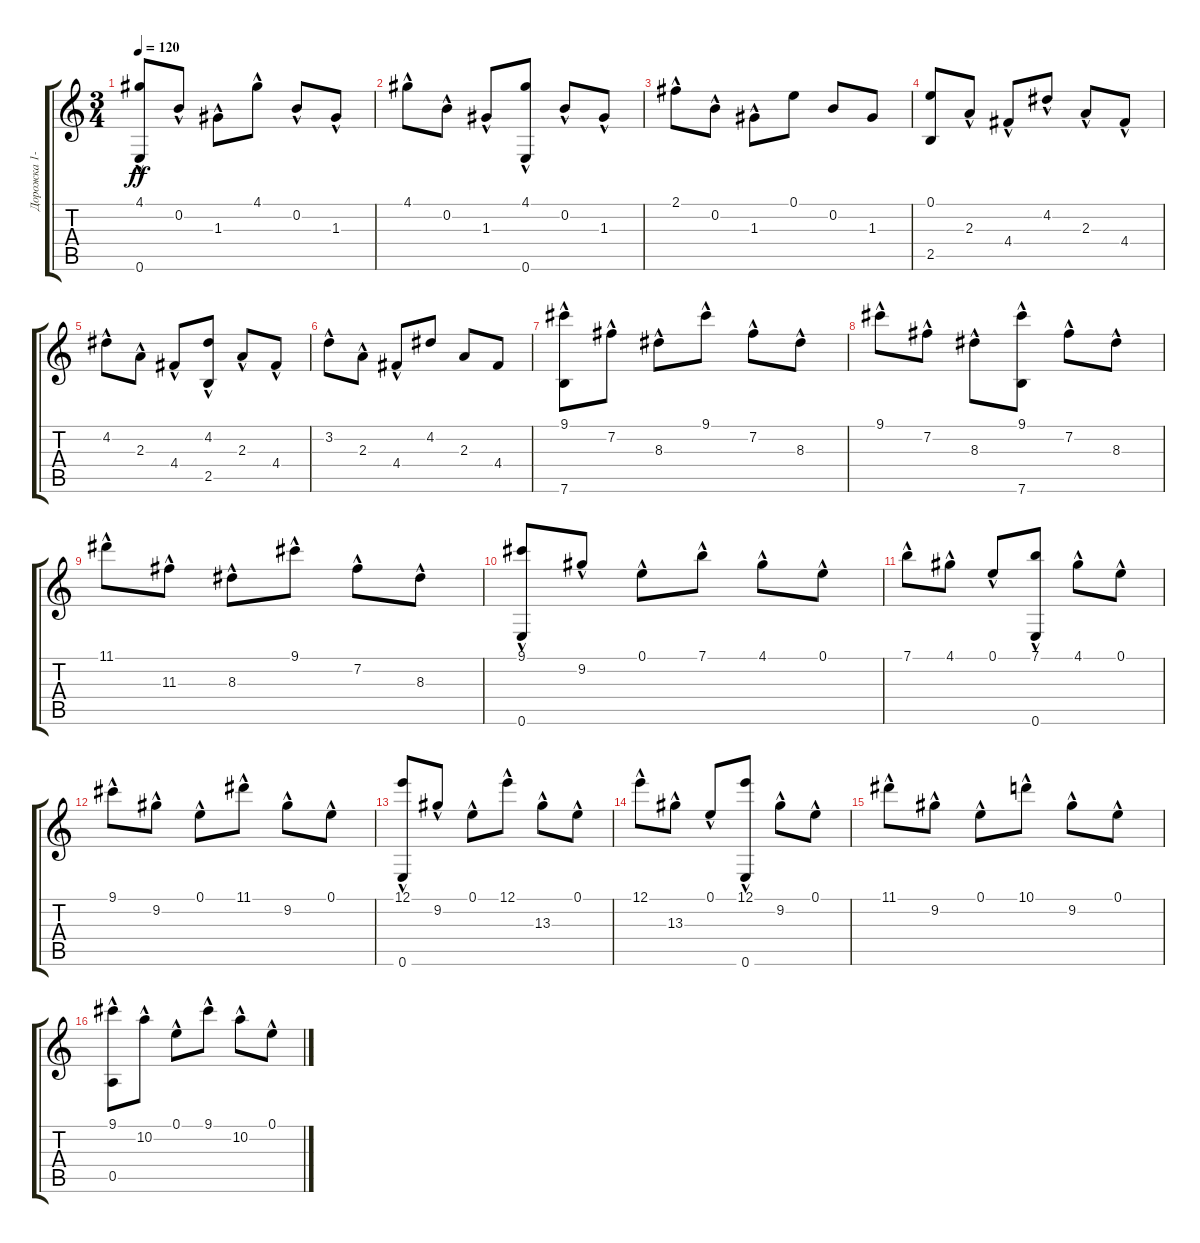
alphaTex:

\track ("Дорожка 1-2" "Дорожка 1-") {instrument acousticguitarnylon}
\staff {score tabs}
\tuning (E4 B3 G3 D3 A2 E2) {hide}
\ts (3 4)
\tempo 120
\clef g2
\ks c
(4.1{hac} 0.6).8{dy ff} 0.2{hac}.8 1.3{hac}.8 4.1{hac}.8 0.2{hac}.8 1.3{hac}.8 |
4.1{hac}.8 0.2{hac}.8 1.3{hac}.8 (4.1{hac} 0.6).8 0.2{hac}.8 1.3{hac}.8 |
2.1{hac}.8 0.2{hac}.8 1.3{hac}.8 0.1.8 0.2.8 1.3.8 |
(0.1 2.5).8 2.3{hac}.8 4.4{hac}.8 4.2{hac}.8 2.3{hac}.8 4.4{hac}.8 |
4.2{hac}.8 2.3{hac}.8 4.4{hac}.8 (4.2{hac} 2.5).8 2.3{hac}.8 4.4{hac}.8 |
3.2{hac}.8 2.3{hac}.8 4.4{hac}.8 4.2.8 2.3.8 4.4.8 |
(9.1{hac} 7.6).8 7.2{hac}.8 8.3{hac}.8 9.1{hac}.8 7.2{hac}.8 8.3{hac}.8 |
9.1{hac}.8 7.2{hac}.8 8.3{hac}.8 (9.1{hac} 7.6).8 7.2{hac}.8 8.3{hac}.8 |
11.1{hac}.8 11.3{hac}.8 8.3{hac}.8 9.1{hac}.8 7.2{hac}.8 8.3{hac}.8 |
(9.1{hac} 0.6).8 9.2{hac}.8 0.1{hac}.8 7.1{hac}.8 4.1{hac}.8 0.1{hac}.8 |
7.1{hac}.8 4.1{hac}.8 0.1{hac}.8 (7.1{hac} 0.6).8 4.1{hac}.8 0.1{hac}.8 |
9.1{hac}.8 9.2{hac}.8 0.1{hac}.8 11.1{hac}.8 9.2{hac}.8 0.1{hac}.8 |
(12.1{hac} 0.6).8 9.2{hac}.8 0.1{hac}.8 12.1{hac}.8 13.3{hac}.8 0.1{hac}.8 |
12.1{hac}.8 13.3{hac}.8 0.1{hac}.8 (12.1{hac} 0.6).8 9.2{hac}.8 0.1{hac}.8 |
11.1{hac}.8 9.2{hac}.8 0.1{hac}.8 10.1{hac}.8 9.2{hac}.8 0.1{hac}.8 |
(9.1{hac} 0.5).8 10.2{hac}.8 0.1{hac}.8 9.1{hac}.8 10.2{hac}.8 0.1{hac}.8
